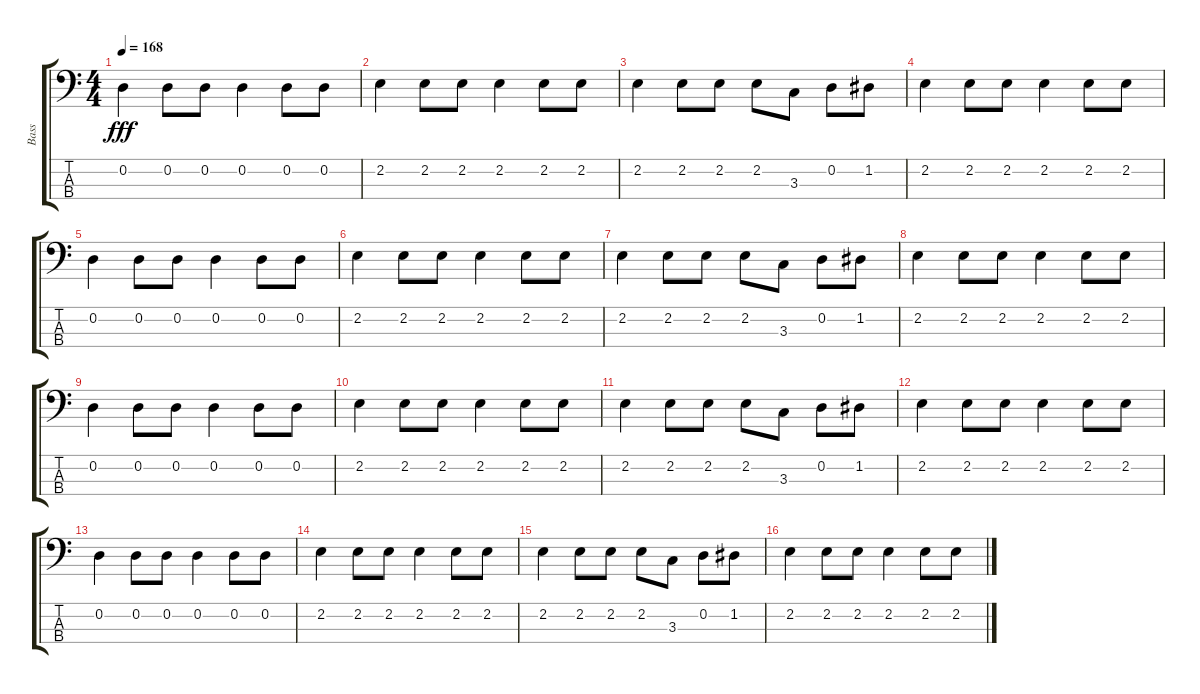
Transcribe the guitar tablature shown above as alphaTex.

\track ("Bass" "Bass") {instrument electricbassfinger}
\staff {score tabs}
\tuning (G2 D2 A1 E1) {hide}
\ts (4 4)
\tempo 168
\clef f4
\ks c
0.2.4{dy fff} 0.2.8 0.2.8 0.2.4 0.2.8 0.2.8 |
2.2.4 2.2.8 2.2.8 2.2.4 2.2.8 2.2.8 |
2.2.4 2.2.8 2.2.8 2.2.8 3.3.8 0.2.8 1.2.8 |
2.2.4 2.2.8 2.2.8 2.2.4 2.2.8 2.2.8 |
0.2.4 0.2.8 0.2.8 0.2.4 0.2.8 0.2.8 |
2.2.4 2.2.8 2.2.8 2.2.4 2.2.8 2.2.8 |
2.2.4 2.2.8 2.2.8 2.2.8 3.3.8 0.2.8 1.2.8 |
2.2.4 2.2.8 2.2.8 2.2.4 2.2.8 2.2.8 |
0.2.4 0.2.8 0.2.8 0.2.4 0.2.8 0.2.8 |
2.2.4 2.2.8 2.2.8 2.2.4 2.2.8 2.2.8 |
2.2.4 2.2.8 2.2.8 2.2.8 3.3.8 0.2.8 1.2.8 |
2.2.4 2.2.8 2.2.8 2.2.4 2.2.8 2.2.8 |
0.2.4 0.2.8 0.2.8 0.2.4 0.2.8 0.2.8 |
2.2.4 2.2.8 2.2.8 2.2.4 2.2.8 2.2.8 |
2.2.4 2.2.8 2.2.8 2.2.8 3.3.8 0.2.8 1.2.8 |
2.2.4 2.2.8 2.2.8 2.2.4 2.2.8 2.2.8
